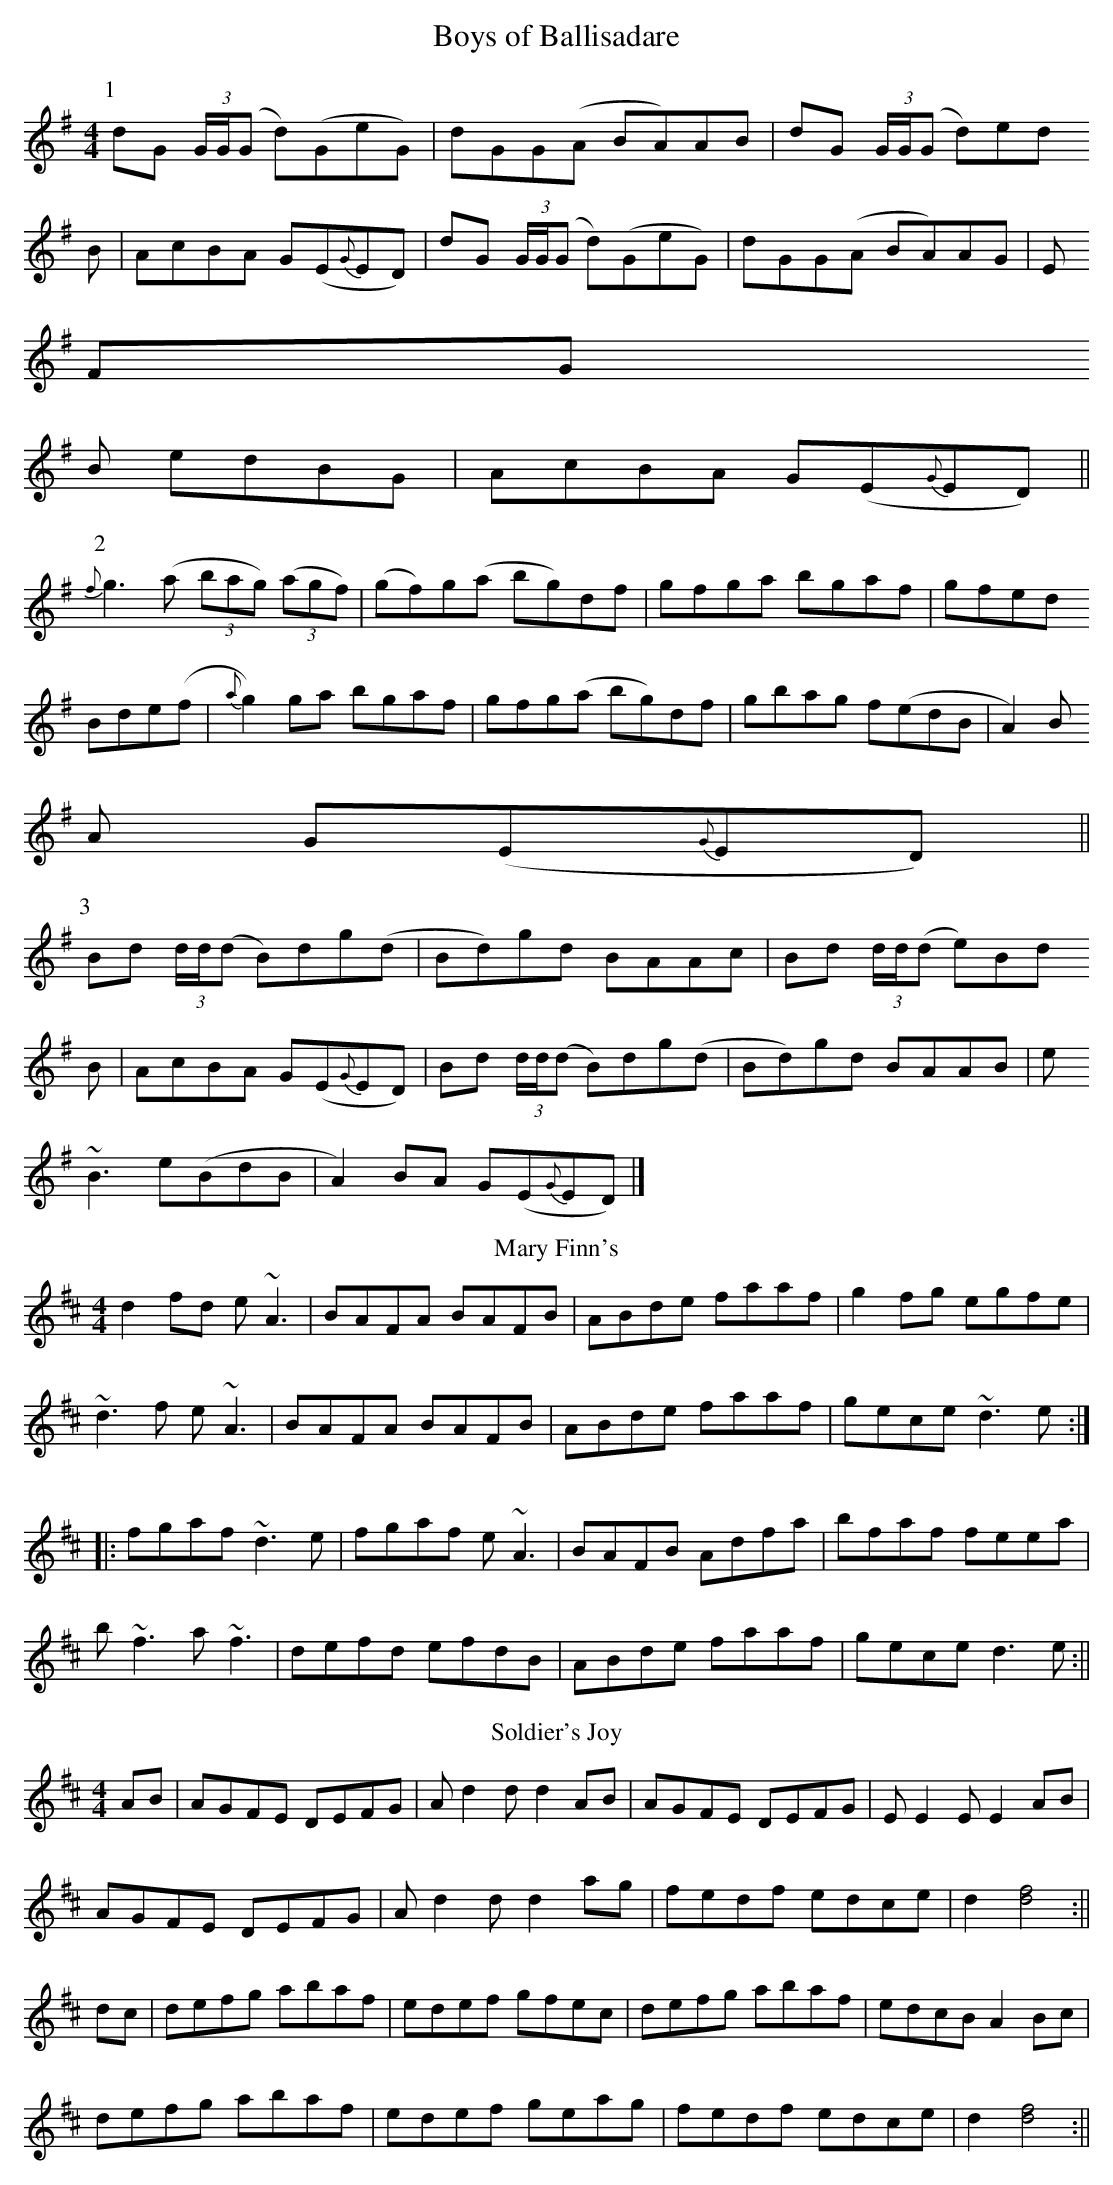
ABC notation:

X:1
T: Boys of Ballisadare
K: G
M: 4/4
L: 1/8
C: Reel
P:1
dG (3G/2G/2(G d)(GeG)|dGG(A BA)AB|dG (3G/2G/2(G d)ed
B|AcBA G(E{G}ED)|dG (3G/2G/2(G d)(GeG)|dGG(A BA)AG|E
FG
B edBG|AcBA G(E{G}ED)||
P:2
{f}g3(a (3bag) (3(agf)|(gf)g(a bg)df|gfga bgaf|gfed
Bde(f|{a}g2)ga bgaf|gfg(a bg)df|gbag f(edB|A2) B
A G(E{G}ED)||
P:3
Bd (3d/2d/2(d B)dg(d|Bd)gd BAAc|Bd (3d/2d/2(d e)Bd
B|AcBA G(E{G}ED)|Bd (3d/2d/2(d B)dg(d|Bd)gd BAAB|e
~B3
e(BdB|A2) BA G(E{G}ED)|]
T:Mary Finn's
M:4/4
L:1/8
C:Traditional
K:D Ionian
d2fd e~A3 | BAFA BAFB | ABde faaf | g2fg egfe |
~d3f e~A3 | BAFA BAFB | ABde faaf | gece ~d3e ::
fgaf ~d3e | fgaf e~A3 | BAFB Adfa | bfaf feea |
b~f3 a~f3 | defd efdB | ABde faaf | gece d3e :||
T:Soldier's Joy
M:4/4
L:1/8
C:Traditional
K:D Ionian
AB | AGFE DEFG | Ad2d d2AB | AGFE DEFG | EE2E E2AB |
AGFE DEFG | Ad2d d2ag | fedf edce | d2 [d4f4] :||
dc | defg abaf | edef gfec | defg abaf | edcB A2Bc |
defg abaf | edef geag | fedf edce | d2 [d4f4] :||
